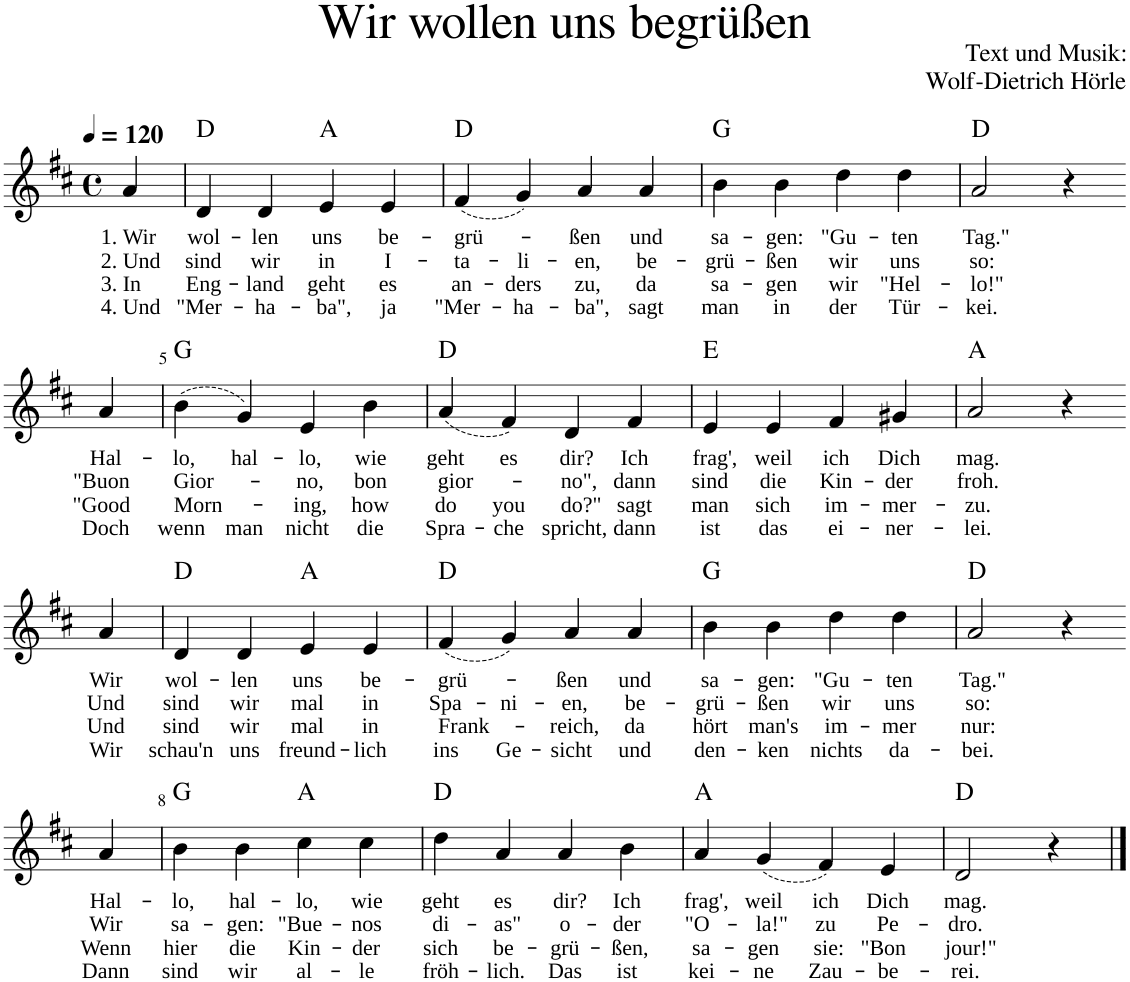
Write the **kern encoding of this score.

**kern	**text	**text	**text	**text	**harte
*part1	*part1	*part1	*part1	*part1	*part1
*staff1	*staff1	*staff1	*staff1	*staff1	*
*I"Stimme	*	*	*	*	*
*clefG2	*	*	*	*	*
*k[f#c#]	*	*	*	*	*
*D:	*	*	*	*	*
*M4/4	*	*	*	*	*
*met(c)	*	*	*	*	*
*MM120	*	*	*	*	*
=	=	=	=	=	=
!	!LO:LY:b	!LO:LY:b	!LO:LY:b	!LO:LY:b	!
4a/	1. Wir	2. Und	3. In	4. Und	.
=1	=1	=1	=1	=1	=1
!	!LO:LY:b	!LO:LY:b	!LO:LY:b	!LO:LY:b	!
4d/	wol-	sind	Eng-	"Mer-	D:maj
!	!LO:LY:b	!LO:LY:b	!LO:LY:b	!LO:LY:b	!
4d/	-len	wir	-land	-ha-	.
!	!LO:LY:b	!LO:LY:b	!LO:LY:b	!LO:LY:b	!
4e/	uns	in	geht	-ba",	A:maj
!	!LO:LY:b	!LO:LY:b	!LO:LY:b	!LO:LY:b	!
4e/	be-	I-	es	ja	.
=2	=2	=2	=2	=2	=2
!	!LO:LY:b	!LO:LY:b	!LO:LY:b	!LO:LY:b	!
(<4f#/	-grü-	-ta-	an-	"Mer-	D:maj
!	!	!LO:LY:b	!LO:LY:b	!LO:LY:b	!
4g/)	.	-li-	-ders	-ha-	.
!	!LO:LY:b	!LO:LY:b	!LO:LY:b	!LO:LY:b	!
4a/	-ßen	-en,	zu,	-ba",	.
!	!LO:LY:b	!LO:LY:b	!LO:LY:b	!LO:LY:b	!
4a/	und	be-	da	sagt	.
=3	=3	=3	=3	=3	=3
!	!LO:LY:b	!LO:LY:b	!LO:LY:b	!LO:LY:b	!
4b\	sa-	-grü-	sa-	man	G:maj
!	!LO:LY:b	!LO:LY:b	!LO:LY:b	!LO:LY:b	!
4b\	-gen:	-ßen	-gen	in	.
!	!LO:LY:b	!LO:LY:b	!LO:LY:b	!LO:LY:b	!
4dd\	"Gu-	wir	wir	der	.
!	!LO:LY:b	!LO:LY:b	!LO:LY:b	!LO:LY:b	!
4dd\	-ten	uns	"Hel-	Tür-	.
=4	=4	=4	=4	=4	=4
!	!LO:LY:b	!LO:LY:b	!LO:LY:b	!LO:LY:b	!
2a/	Tag."	so:	-lo!"	-kei.	D:maj
4r	.	.	.	.	.
!!LO:LB:g=z
=4X1-	=4X1-	=4X1-	=4X1-	=4X1-	=4X1-
!	!LO:LY:b	!LO:LY:b	!LO:LY:b	!LO:LY:b	!
4a/	Hal-	"Buon	"Good	Doch	.
=5	=5	=5	=5	=5	=5
!	!LO:LY:b	!LO:LY:b	!LO:LY:b	!LO:LY:b	!
(>4b\	-lo,	Gior-	Morn-	wenn	G:maj
!	!LO:LY:b	!	!	!LO:LY:b	!
4g/)	hal-	.	.	man	.
!	!LO:LY:b	!LO:LY:b	!LO:LY:b	!LO:LY:b	!
4e/	-lo,	-no,	-ing,	nicht	.
!	!LO:LY:b	!LO:LY:b	!LO:LY:b	!LO:LY:b	!
4b\	wie	bon	how	die	.
=6	=6	=6	=6	=6	=6
!	!LO:LY:b	!LO:LY:b	!LO:LY:b	!LO:LY:b	!
(<4a/	geht	gior-	do	Spra-	D:maj
!	!LO:LY:b	!	!LO:LY:b	!LO:LY:b	!
4f#/)	es	.	you	-che	.
!	!LO:LY:b	!LO:LY:b	!LO:LY:b	!LO:LY:b	!
4d/	dir?	-no",	do?"	spricht,	.
!	!LO:LY:b	!LO:LY:b	!LO:LY:b	!LO:LY:b	!
4f#/	Ich	dann	sagt	dann	.
=7	=7	=7	=7	=7	=7
!	!LO:LY:b	!LO:LY:b	!LO:LY:b	!LO:LY:b	!
4e/	frag',	sind	man	ist	E:maj
!	!LO:LY:b	!LO:LY:b	!LO:LY:b	!LO:LY:b	!
4e/	weil	die	sich	das	.
!	!LO:LY:b	!LO:LY:b	!LO:LY:b	!LO:LY:b	!
4f#/	ich	Kin-	im-	ei-	.
!	!LO:LY:b	!LO:LY:b	!LO:LY:b	!LO:LY:b	!
4g#X/	Dich	-der	-mer-	-ner-	.
=7X2	=7X2	=7X2	=7X2	=7X2	=7X2
!	!LO:LY:b	!LO:LY:b	!LO:LY:b	!LO:LY:b	!
2a/	mag.	froh.	-zu.	-lei.	A:maj
4r	.	.	.	.	.
!!LO:LB:g=z
=7X3-	=7X3-	=7X3-	=7X3-	=7X3-	=7X3-
!	!LO:LY:b	!LO:LY:b	!LO:LY:b	!LO:LY:b	!
4a/	Wir	Und	Und	Wir	.
=7X4	=7X4	=7X4	=7X4	=7X4	=7X4
!	!LO:LY:b	!LO:LY:b	!LO:LY:b	!LO:LY:b	!
4d/	wol-	sind	sind	schau'n	D:maj
!	!LO:LY:b	!LO:LY:b	!LO:LY:b	!LO:LY:b	!
4d/	-len	wir	wir	uns	.
!	!LO:LY:b	!LO:LY:b	!LO:LY:b	!LO:LY:b	!
4e/	uns	mal	mal	freund-	A:maj
!	!LO:LY:b	!LO:LY:b	!LO:LY:b	!LO:LY:b	!
4e/	be-	in	in	-lich	.
=7X5	=7X5	=7X5	=7X5	=7X5	=7X5
!	!LO:LY:b	!LO:LY:b	!LO:LY:b	!LO:LY:b	!
(<4f#/	-grü-	Spa-	Frank-	ins	D:maj
!	!	!LO:LY:b	!	!LO:LY:b	!
4g/)	.	-ni-	.	Ge-	.
!	!LO:LY:b	!LO:LY:b	!LO:LY:b	!LO:LY:b	!
4a/	-ßen	-en,	-reich,	-sicht	.
!	!LO:LY:b	!LO:LY:b	!LO:LY:b	!LO:LY:b	!
4a/	und	be-	da	und	.
=7X6	=7X6	=7X6	=7X6	=7X6	=7X6
!	!LO:LY:b	!LO:LY:b	!LO:LY:b	!LO:LY:b	!
4b\	sa-	-grü-	hört	den-	G:maj
!	!LO:LY:b	!LO:LY:b	!LO:LY:b	!LO:LY:b	!
4b\	-gen:	-ßen	man's	-ken	.
!	!LO:LY:b	!LO:LY:b	!LO:LY:b	!LO:LY:b	!
4dd\	"Gu-	wir	im-	nichts	.
!	!LO:LY:b	!LO:LY:b	!LO:LY:b	!LO:LY:b	!
4dd\	-ten	uns	-mer	da-	.
=7X7	=7X7	=7X7	=7X7	=7X7	=7X7
!	!LO:LY:b	!LO:LY:b	!LO:LY:b	!LO:LY:b	!
2a/	Tag."	so:	nur:	-bei.	D:maj
4r	.	.	.	.	.
!!LO:LB:g=z
=8X-	=8X-	=8X-	=8X-	=8X-	=8X-
!	!LO:LY:b	!LO:LY:b	!LO:LY:b	!LO:LY:b	!
4a/	Hal-	Wir	Wenn	Dann	.
=8	=8	=8	=8	=8	=8
!	!LO:LY:b	!LO:LY:b	!LO:LY:b	!LO:LY:b	!
4b\	-lo,	sa-	hier	sind	G:maj
!	!LO:LY:b	!LO:LY:b	!LO:LY:b	!LO:LY:b	!
4b\	hal-	-gen:	die	wir	.
!	!LO:LY:b	!LO:LY:b	!LO:LY:b	!LO:LY:b	!
4cc#\	-lo,	"Bue-	Kin-	al-	A:maj
!	!LO:LY:b	!LO:LY:b	!LO:LY:b	!LO:LY:b	!
4cc#\	wie	-nos	-der	-le	.
=9	=9	=9	=9	=9	=9
!	!LO:LY:b	!LO:LY:b	!LO:LY:b	!LO:LY:b	!
4dd\	geht	di-	sich	fröh-	D:maj
!	!LO:LY:b	!LO:LY:b	!LO:LY:b	!LO:LY:b	!
4a/	es	-as"	be-	-lich.	.
!	!LO:LY:b	!LO:LY:b	!LO:LY:b	!LO:LY:b	!
4a/	dir?	o-	-grü-	Das	.
!	!LO:LY:b	!LO:LY:b	!LO:LY:b	!LO:LY:b	!
4b\	Ich	-der	-ßen,	ist	.
=10	=10	=10	=10	=10	=10
!	!LO:LY:b	!LO:LY:b	!LO:LY:b	!LO:LY:b	!
4a/	frag',	"O-	sa-	kei-	A:maj
!	!LO:LY:b	!LO:LY:b	!LO:LY:b	!LO:LY:b	!
(<4g/	weil	-la!"	-gen	-ne	.
!	!LO:LY:b	!LO:LY:b	!LO:LY:b	!LO:LY:b	!
4f#/)	ich	zu	sie:	Zau-	.
!	!LO:LY:b	!LO:LY:b	!LO:LY:b	!LO:LY:b	!
4e/	Dich	Pe-	"Bon	-be-	.
=11	=11	=11	=11	=11	=11
!	!LO:LY:b	!LO:LY:b	!LO:LY:b	!LO:LY:b	!
2d/	mag.	-dro.	jour!"	-rei.	D:maj
4r	.	.	.	.	.
==	==	==	==	==	==
*-	*-	*-	*-	*-	*-
